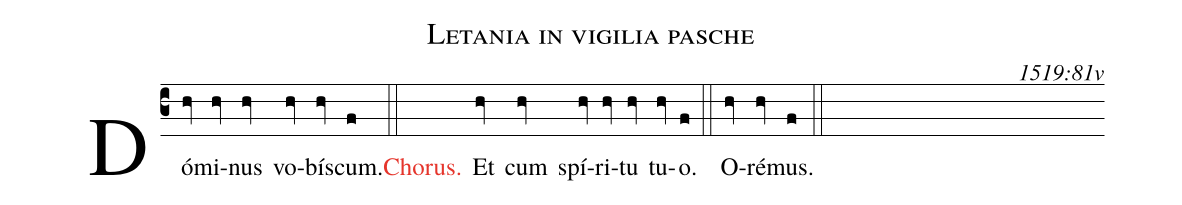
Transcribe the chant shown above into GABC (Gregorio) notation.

name: Letania in vigilia pasche;
commentary: 1519:81v;
%%
(c3) Dó(hv)mi(hv)nus(hv) vo(hv)bís(hv)cum.(f) (::)

<c>Chorus.</c>()

Et(hv) cum(hv) spí(hv)ri(hv)tu(hv) tu(hv)o.(f) (::)

O(hv)ré(hv)mus.(f) (::)
